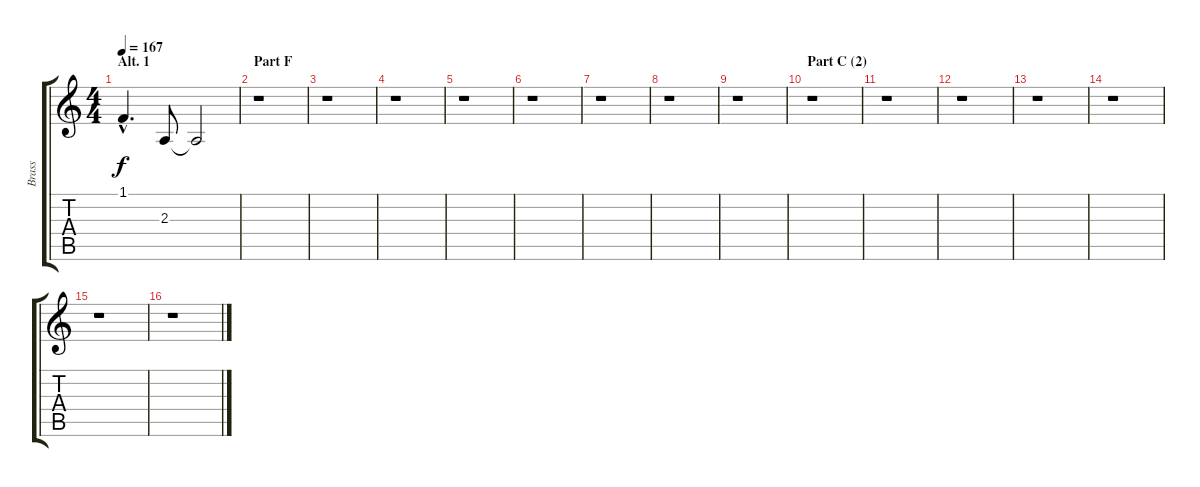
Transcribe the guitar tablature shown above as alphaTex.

\track ("Brass" "Brass") {instrument brasssection}
\staff {score tabs}
\tuning (E4 B3 G3 D3 A2 E2) {hide}
\ts (4 4)
\section ("" "Alt. 1")
\tempo 167
\clef g2
\ks c
1.1{hac}.4{d dy f} 2.3.8 2.3{t}.2 |
\section ("" "Part F")
r.1 |
r.1 |
r.1 |
r.1 |
r.1 |
r.1 |
r.1 |
r.1 |
\section ("" "Part C (2)")
r.1 |
r.1 |
r.1 |
r.1 |
r.1 |
r.1 |
r.1
